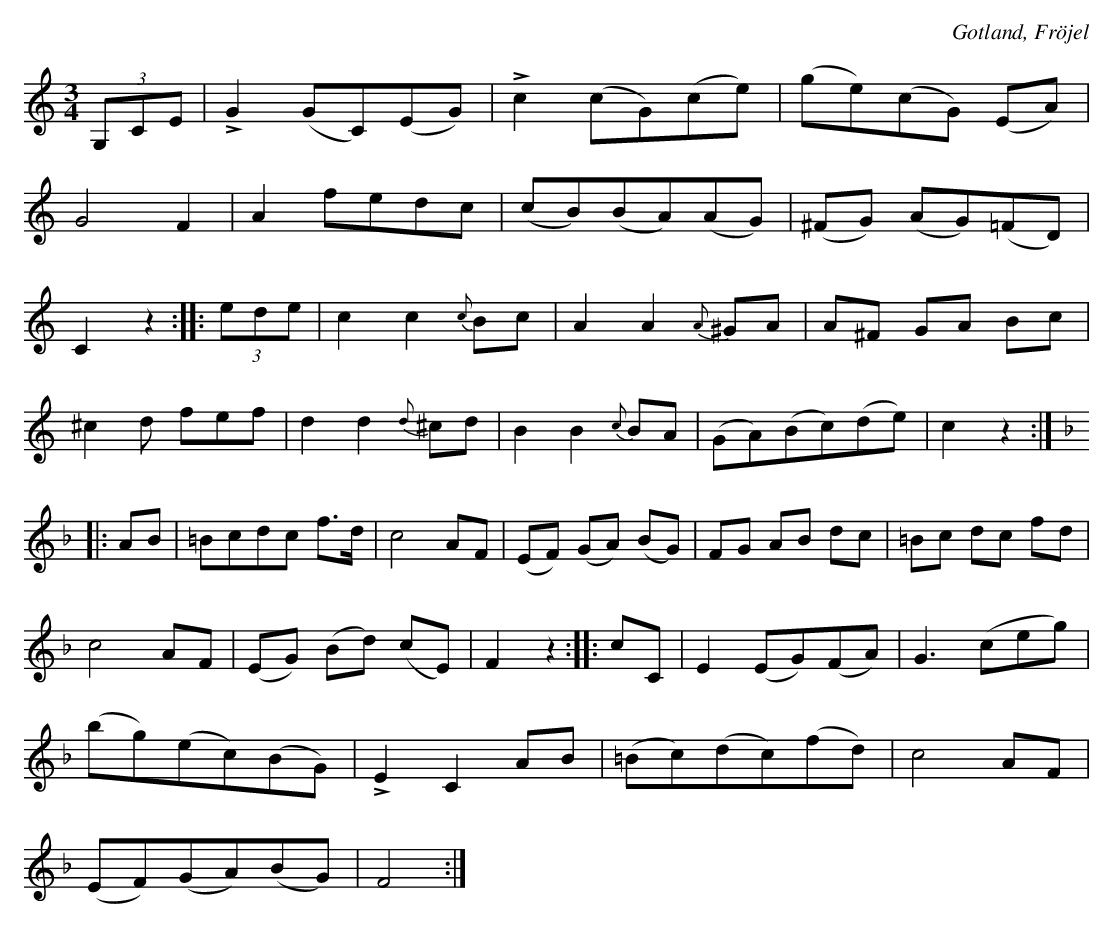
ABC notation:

X:1
T:
O:Gotland, Fr\"ojel
M:3/4
L:1/8
K:C
(3 G,CE| LG2 (GC)(EG)|Lc2 (cG)(ce)|(ge)(cG) (EA)|
G4 F2|A2 fedc|(cB)(BA)(AG)|(^FG) (AG)(=FD)|
C2 z2::(3 ede| c2 c2 {c}Bc|A2 A2 {A}^GA|A^F GA Bc|
^c2 d fef|d2 d2 {d}^cd|B2 B2 {c}BA|(GA)(Bc)(de)|c2 z2:|
K:F
|:AB|=Bcdc f>d|c4 AF|(EF) (GA) (BG)|FG AB dc|=Bc dc fd|
c4 AF|(EG) (Bd) (cE)|F2 z2::cC|E2 (EG)(FA)|G3 (ceg)|
(bg)(ec)(BG)|LE2 C2 AB|(=Bc)(dc)(fd)|c4 AF|
(EF)(GA)(BG)|F4:|
